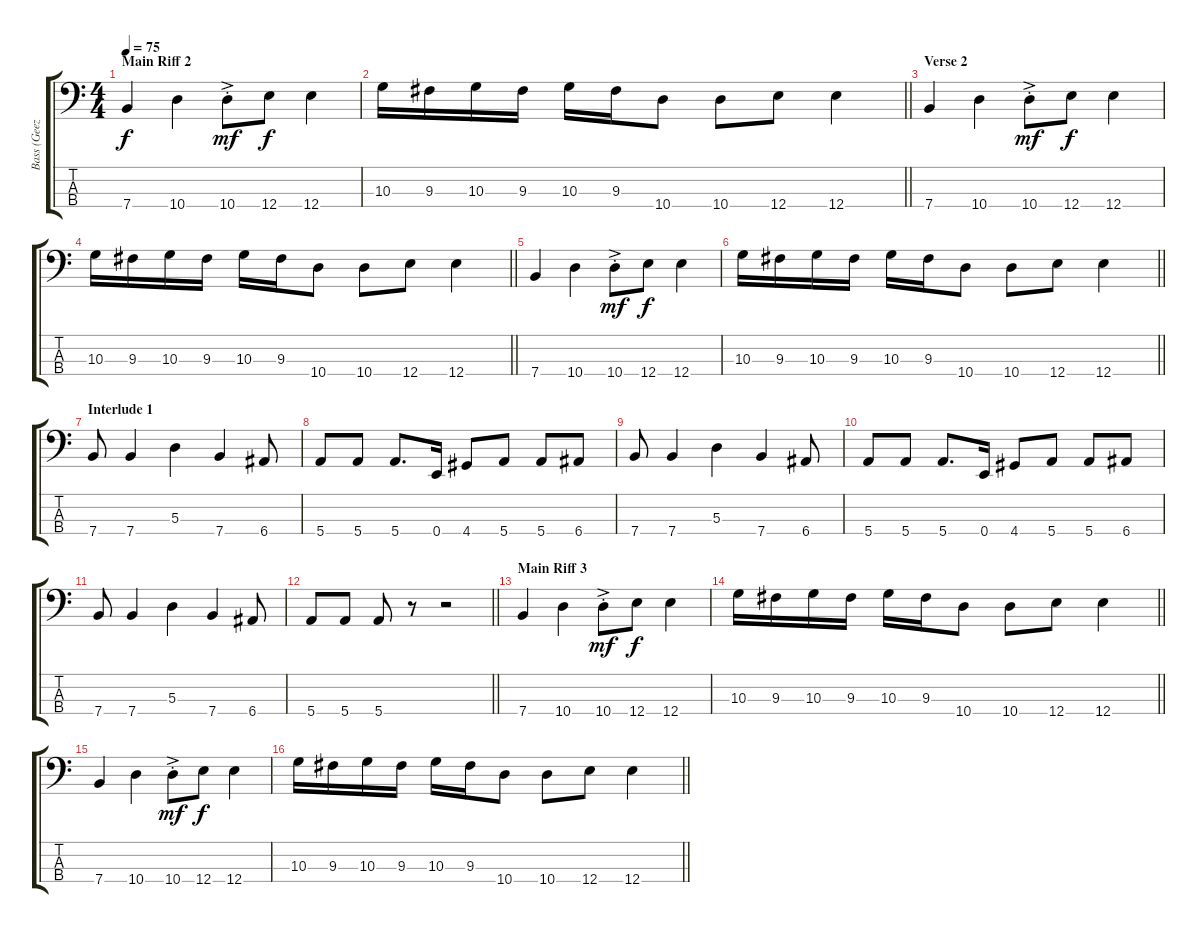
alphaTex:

\track ("Bass (Geezer Butler)" "Bass (Geez") {instrument electricbasspick}
\staff {score tabs}
\tuning (G2 D2 A1 E1) {hide}
\ts (4 4)
\section ("" "Main Riff 2")
\tempo 75
\clef f4
\ks c
7.4.4{dy f} 10.4.4 10.4{ac st}.8{dy mf} 12.4.8{dy f} 12.4.4 |
\barLineRight lightlight
10.3.16 9.3.16 10.3.16 9.3.16 10.3.16 9.3.16 10.4.8 10.4.8 12.4.8 12.4.4 |
\section ("" "Verse 2")
7.4.4 10.4.4 10.4{ac st}.8{dy mf} 12.4.8{dy f} 12.4.4 |
\barLineRight lightlight
10.3.16 9.3.16 10.3.16 9.3.16 10.3.16 9.3.16 10.4.8 10.4.8 12.4.8 12.4.4 |
7.4.4 10.4.4 10.4{ac st}.8{dy mf} 12.4.8{dy f} 12.4.4 |
\barLineRight lightlight
10.3.16 9.3.16 10.3.16 9.3.16 10.3.16 9.3.16 10.4.8 10.4.8 12.4.8 12.4.4 |
\section ("" "Interlude 1")
7.4.8 7.4.4 5.3.4 7.4.4 6.4.8 |
5.4.8 5.4.8 5.4.8{d} 0.4.16 4.4.8 5.4.8 5.4.8 6.4.8 |
7.4.8 7.4.4 5.3.4 7.4.4 6.4.8 |
5.4.8 5.4.8 5.4.8{d} 0.4.16 4.4.8 5.4.8 5.4.8 6.4.8 |
7.4.8 7.4.4 5.3.4 7.4.4 6.4.8 |
\barLineRight lightlight
5.4.8 5.4.8 5.4.8 r.8 r.2 |
\section ("" "Main Riff 3")
7.4.4 10.4.4 10.4{ac st}.8{dy mf} 12.4.8{dy f} 12.4.4 |
\barLineRight lightlight
10.3.16 9.3.16 10.3.16 9.3.16 10.3.16 9.3.16 10.4.8 10.4.8 12.4.8 12.4.4 |
7.4.4 10.4.4 10.4{ac st}.8{dy mf} 12.4.8{dy f} 12.4.4 |
\barLineRight lightlight
10.3.16 9.3.16 10.3.16 9.3.16 10.3.16 9.3.16 10.4.8 10.4.8 12.4.8 12.4.4
